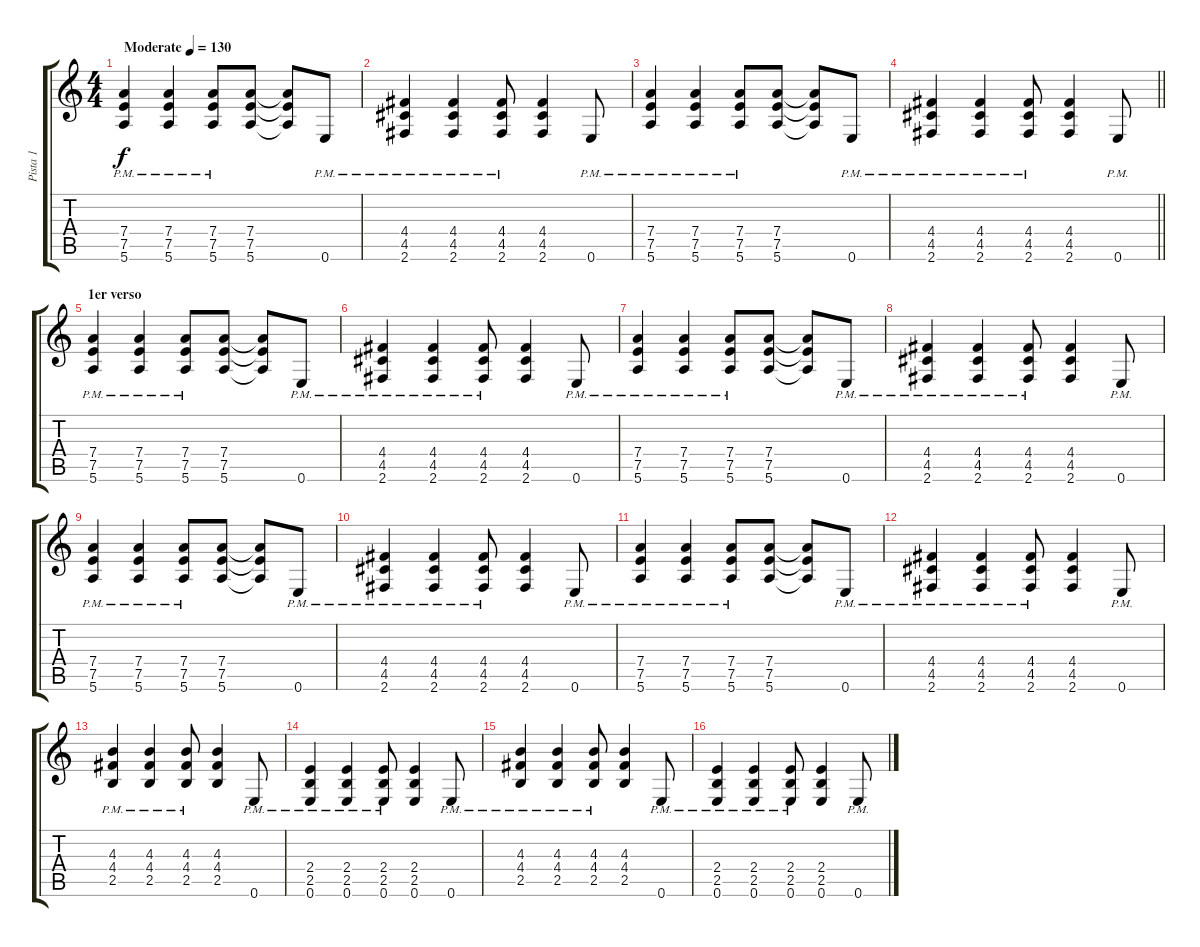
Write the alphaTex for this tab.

\track ("Pista 1" "Pista 1") {instrument overdrivenguitar}
\staff {score tabs}
\tuning (E4 B3 G3 D3 A2 E2) {hide}
\ts (4 4)
\tempo (130 "Moderate")
\clef g2
\ks c
(7.4{pm} 7.5{pm} 5.6{pm}).4{dy f instrument overdrivenguitar} (7.4{pm} 7.5{pm} 5.6{pm}).4 (7.4{pm} 7.5{pm} 5.6{pm}).8 (7.4 7.5 5.6).8 (7.4{t} 7.5{t} 5.6{t}).8 0.6{pm}.8 |
(4.4{pm} 4.5{pm} 2.6{pm}).4 (4.4{pm} 4.5{pm} 2.6{pm}).4 (4.4{pm} 4.5{pm} 2.6{pm}).8 (4.4 4.5 2.6).4 0.6{pm}.8 |
(7.4{pm} 7.5{pm} 5.6{pm}).4 (7.4{pm} 7.5{pm} 5.6{pm}).4 (7.4{pm} 7.5{pm} 5.6{pm}).8 (7.4 7.5 5.6).8 (7.4{t} 7.5{t} 5.6{t}).8 0.6{pm}.8 |
\barLineRight lightlight
(4.4{pm} 4.5{pm} 2.6{pm}).4 (4.4{pm} 4.5{pm} 2.6{pm}).4 (4.4{pm} 4.5{pm} 2.6{pm}).8 (4.4 4.5 2.6).4 0.6{pm}.8 |
\section ("" "1er verso")
(7.4{pm} 7.5{pm} 5.6{pm}).4 (7.4{pm} 7.5{pm} 5.6{pm}).4 (7.4{pm} 7.5{pm} 5.6{pm}).8 (7.4 7.5 5.6).8 (7.4{t} 7.5{t} 5.6{t}).8 0.6{pm}.8 |
(4.4{pm} 4.5{pm} 2.6{pm}).4 (4.4{pm} 4.5{pm} 2.6{pm}).4 (4.4{pm} 4.5{pm} 2.6{pm}).8 (4.4 4.5 2.6).4 0.6{pm}.8 |
(7.4{pm} 7.5{pm} 5.6{pm}).4 (7.4{pm} 7.5{pm} 5.6{pm}).4 (7.4{pm} 7.5{pm} 5.6{pm}).8 (7.4 7.5 5.6).8 (7.4{t} 7.5{t} 5.6{t}).8 0.6{pm}.8 |
(4.4{pm} 4.5{pm} 2.6{pm}).4 (4.4{pm} 4.5{pm} 2.6{pm}).4 (4.4{pm} 4.5{pm} 2.6{pm}).8 (4.4 4.5 2.6).4 0.6{pm}.8 |
(7.4{pm} 7.5{pm} 5.6{pm}).4 (7.4{pm} 7.5{pm} 5.6{pm}).4 (7.4{pm} 7.5{pm} 5.6{pm}).8 (7.4 7.5 5.6).8 (7.4{t} 7.5{t} 5.6{t}).8 0.6{pm}.8 |
(4.4{pm} 4.5{pm} 2.6{pm}).4 (4.4{pm} 4.5{pm} 2.6{pm}).4 (4.4{pm} 4.5{pm} 2.6{pm}).8 (4.4 4.5 2.6).4 0.6{pm}.8 |
(7.4{pm} 7.5{pm} 5.6{pm}).4 (7.4{pm} 7.5{pm} 5.6{pm}).4 (7.4{pm} 7.5{pm} 5.6{pm}).8 (7.4 7.5 5.6).8 (7.4{t} 7.5{t} 5.6{t}).8 0.6{pm}.8 |
(4.4{pm} 4.5{pm} 2.6{pm}).4 (4.4{pm} 4.5{pm} 2.6{pm}).4 (4.4{pm} 4.5{pm} 2.6{pm}).8 (4.4 4.5 2.6).4 0.6{pm}.8 |
(4.3{pm} 4.4{pm} 2.5{pm}).4 (4.3{pm} 4.4{pm} 2.5{pm}).4 (4.3{pm} 4.4{pm} 2.5{pm}).8 (4.3 4.4 2.5).4 0.6{pm}.8 |
(2.4{pm} 2.5{pm} 0.6{pm}).4 (2.4{pm} 2.5{pm} 0.6{pm}).4 (2.4{pm} 2.5{pm} 0.6{pm}).8 (2.4 2.5 0.6).4 0.6{pm}.8 |
(4.3{pm} 4.4{pm} 2.5{pm}).4 (4.3{pm} 4.4{pm} 2.5{pm}).4 (4.3{pm} 4.4{pm} 2.5{pm}).8 (4.3 4.4 2.5).4 0.6{pm}.8 |
(2.4{pm} 2.5{pm} 0.6{pm}).4 (2.4{pm} 2.5{pm} 0.6{pm}).4 (2.4{pm} 2.5{pm} 0.6{pm}).8 (2.4 2.5 0.6).4 0.6{pm}.8
